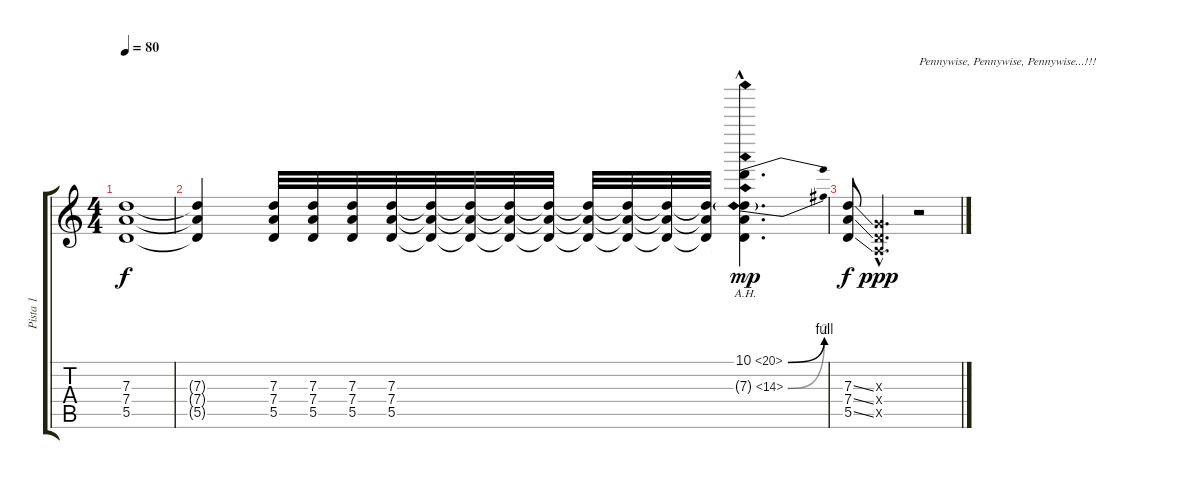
\track ("Pista 1" "Pista 1") {instrument distortionguitar}
\staff {score tabs}
\tuning (E4 B3 G3 D3 A2 E2) {hide}
\ts (4 4)
\tempo 80
\clef g2
\ks c
(7.3 7.4 5.5).1{dy f} |
(7.3{t} 7.4{t} 5.5{t}).4 (7.3 7.4 5.5).32 (7.3 7.4 5.5).32 (7.3 7.4 5.5).32 (7.3 7.4 5.5).32 (7.3{t} 7.4{t} 5.5{t}).32 (7.3{t} 7.4{t} 5.5{t}).32 (7.3{t} 7.4{t} 5.5{t}).32 (7.3{t} 7.4{t} 5.5{t}).32 (7.3{t} 7.4{t} 5.5{t}).32 (7.3{t} 7.4{t} 5.5{t}).32 (7.3{t} 7.4{t} 5.5{t}).32 (7.3{t} 7.4{t} 5.5{t}).32 (10.1{be (bend 0 0 60 4) ah 10 hac} 7.3{be (bend 0 0 60 8) ah 7 g hac} 7.4{ah 12 hac t} 5.5{ah 12 hac t}).4{d dy mp} |
(7.3{ss} 7.4{ss} 5.5{ss}).8{dy f} (0.3{hac x} 0.4{hac x} 0.5{hac x}).4{d dy ppp} r.2{txt "Pennywise, Pennywise, Pennywise...!!!"}
